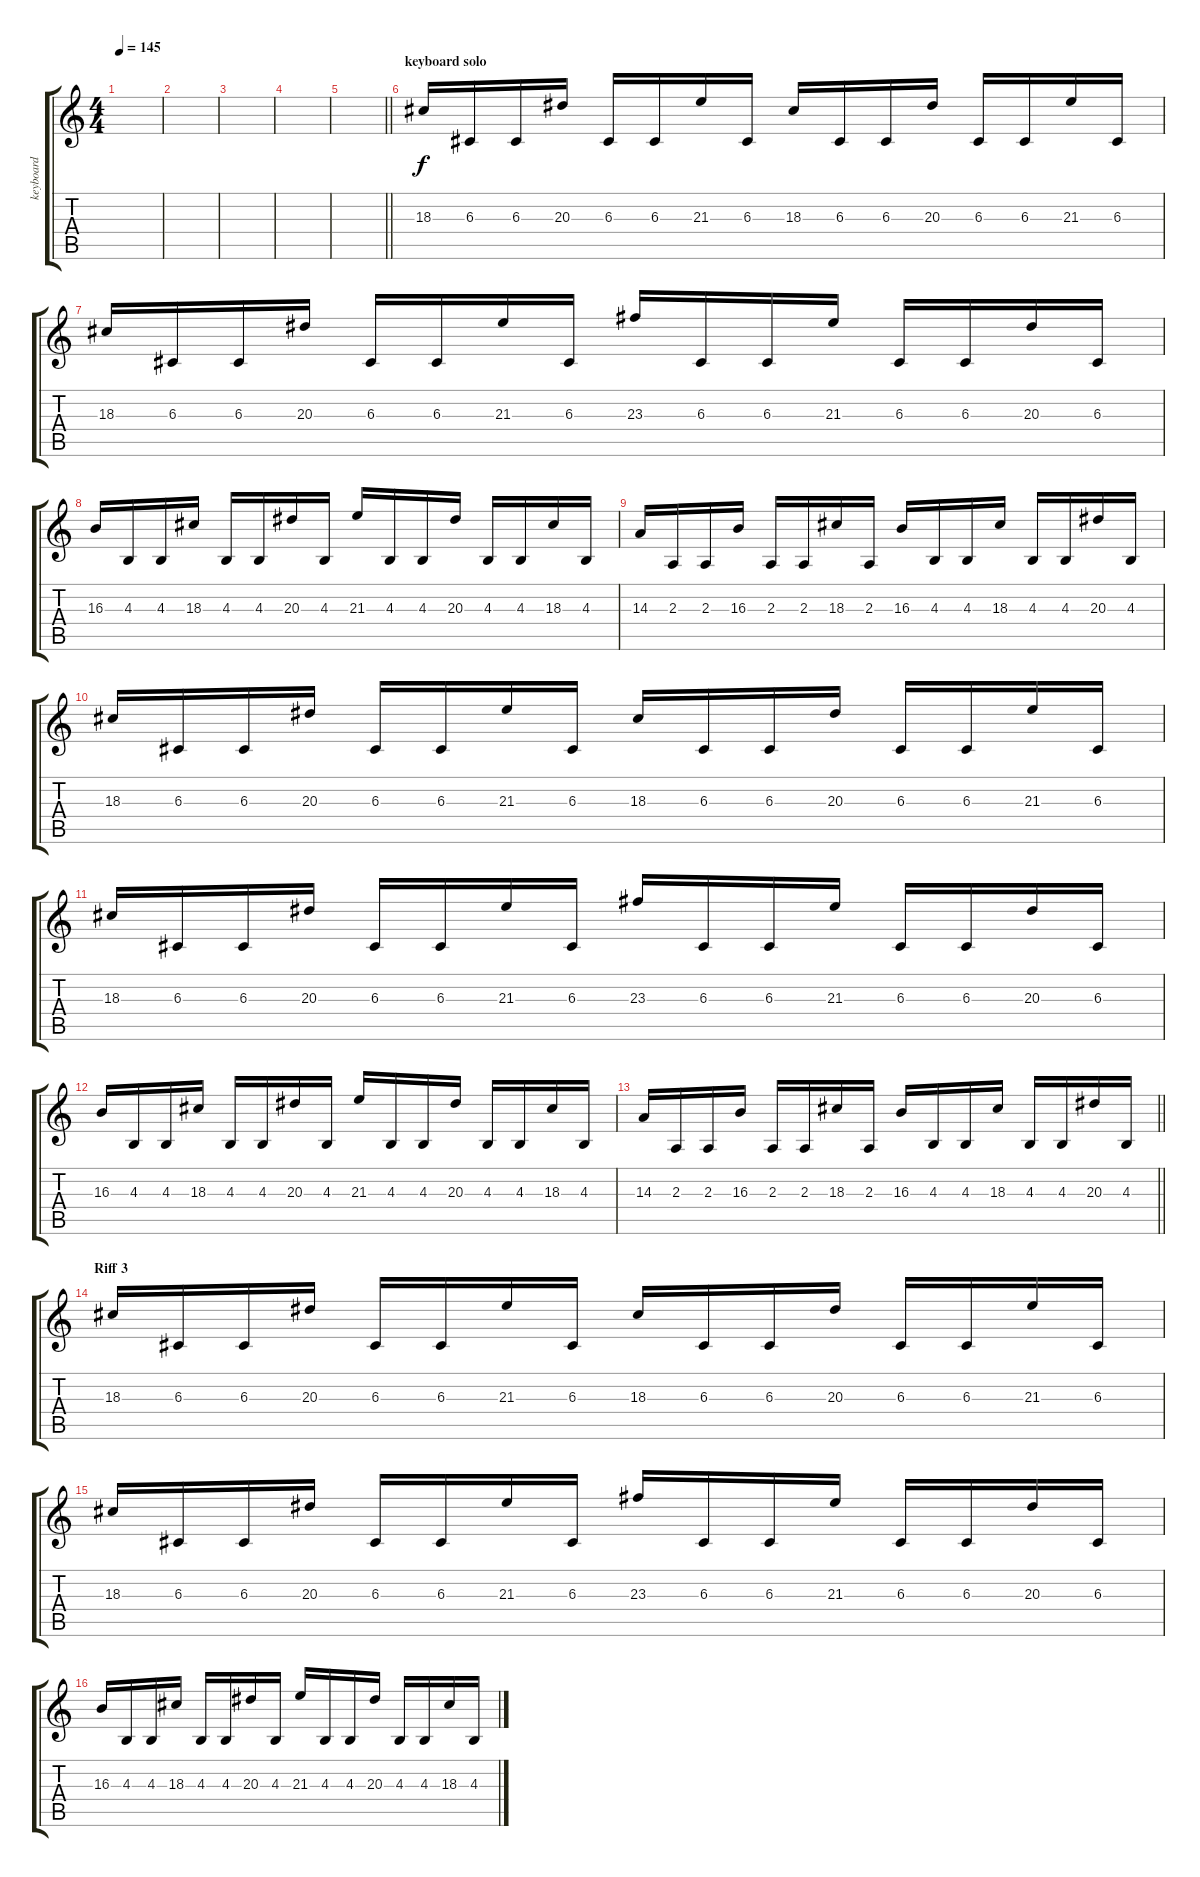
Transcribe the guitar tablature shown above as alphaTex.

\track ("keyboard" "keyboard") {instrument harpsichord}
\staff {score tabs}
\tuning (E4 B3 G3 D3 A2 E2) {hide}
\ts (4 4)
\tempo 145
\clef g2
\ks c
|
|
|
|
\barLineRight lightlight
|
\section ("" "keyboard solo")
18.3.16{dy f} 6.3.16 6.3.16 20.3.16 6.3.16 6.3.16 21.3.16 6.3.16 18.3.16 6.3.16 6.3.16 20.3.16 6.3.16 6.3.16 21.3.16 6.3.16 |
18.3.16 6.3.16 6.3.16 20.3.16 6.3.16 6.3.16 21.3.16 6.3.16 23.3.16 6.3.16 6.3.16 21.3.16 6.3.16 6.3.16 20.3.16 6.3.16 |
16.3.16 4.3.16 4.3.16 18.3.16 4.3.16 4.3.16 20.3.16 4.3.16 21.3.16 4.3.16 4.3.16 20.3.16 4.3.16 4.3.16 18.3.16 4.3.16 |
14.3.16 2.3.16 2.3.16 16.3.16 2.3.16 2.3.16 18.3.16 2.3.16 16.3.16 4.3.16 4.3.16 18.3.16 4.3.16 4.3.16 20.3.16 4.3.16 |
18.3.16 6.3.16 6.3.16 20.3.16 6.3.16 6.3.16 21.3.16 6.3.16 18.3.16 6.3.16 6.3.16 20.3.16 6.3.16 6.3.16 21.3.16 6.3.16 |
18.3.16 6.3.16 6.3.16 20.3.16 6.3.16 6.3.16 21.3.16 6.3.16 23.3.16 6.3.16 6.3.16 21.3.16 6.3.16 6.3.16 20.3.16 6.3.16 |
16.3.16 4.3.16 4.3.16 18.3.16 4.3.16 4.3.16 20.3.16 4.3.16 21.3.16 4.3.16 4.3.16 20.3.16 4.3.16 4.3.16 18.3.16 4.3.16 |
\barLineRight lightlight
14.3.16 2.3.16 2.3.16 16.3.16 2.3.16 2.3.16 18.3.16 2.3.16 16.3.16 4.3.16 4.3.16 18.3.16 4.3.16 4.3.16 20.3.16 4.3.16 |
\section ("" "Riff 3")
18.3.16 6.3.16 6.3.16 20.3.16 6.3.16 6.3.16 21.3.16 6.3.16 18.3.16 6.3.16 6.3.16 20.3.16 6.3.16 6.3.16 21.3.16 6.3.16 |
18.3.16 6.3.16 6.3.16 20.3.16 6.3.16 6.3.16 21.3.16 6.3.16 23.3.16 6.3.16 6.3.16 21.3.16 6.3.16 6.3.16 20.3.16 6.3.16 |
16.3.16 4.3.16 4.3.16 18.3.16 4.3.16 4.3.16 20.3.16 4.3.16 21.3.16 4.3.16 4.3.16 20.3.16 4.3.16 4.3.16 18.3.16 4.3.16
